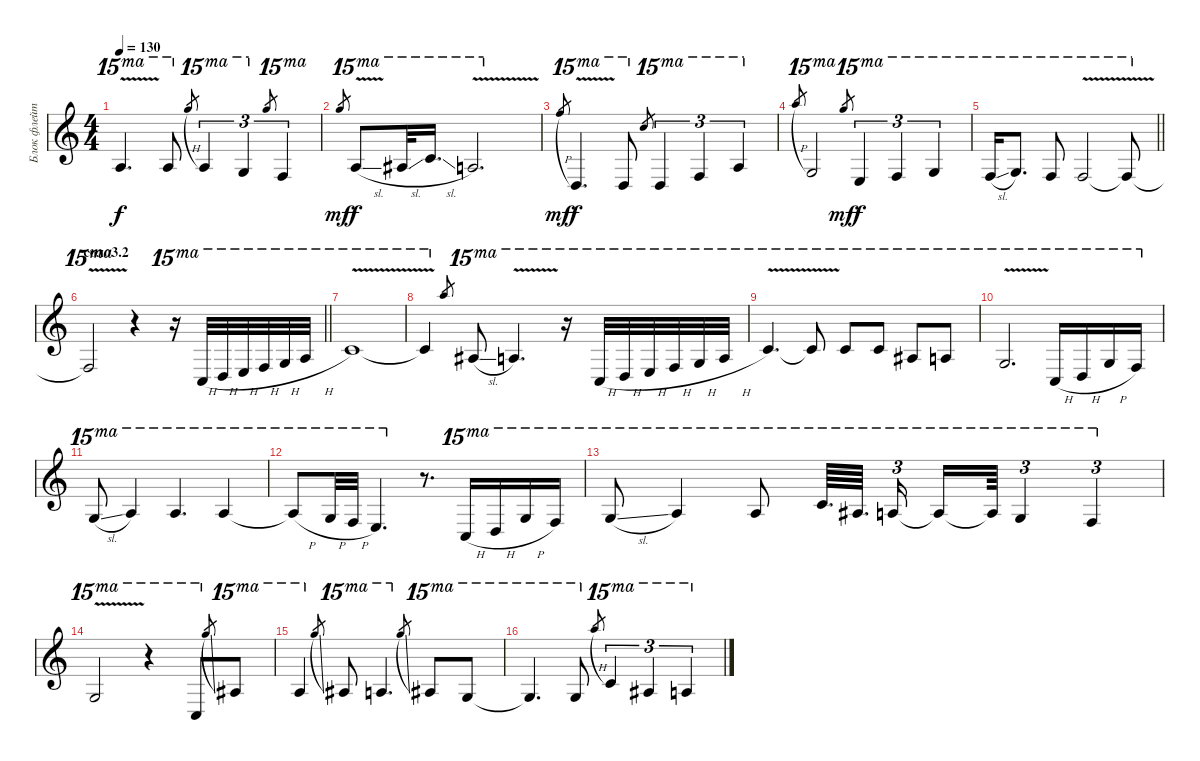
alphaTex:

\track ("Блок флейта" "Блок флейт") {instrument panflute}
\staff {score}
\tuning (E4 B3 G3 D3 A2 E2) {hide}
\ts (4 4)
\tempo 130
\clef g2
\ks c
17.1{v t}.4{d ot 15ma dy f} 17.1.8{ot 15ma} 15.1{h}.8{gr} 17.1.4{tu (3 2) ot 15ma} 15.1.4{tu (3 2) ot 15ma} 15.1.8{gr} 13.1.4{tu (3 2) ot 15ma} |
15.1.8{gr dy mf} 17.1{v sl}.8{ot 15ma dy f} 18.1{sl}.32{ot 15ma} 20.1{sl}.16{d ot 15ma} 17.1{v}.2{d ot 15ma} |
13.1{h}.8{gr dy mf} 10.1{v}.4{d ot 15ma dy f} 10.1.8{ot 15ma} 8.1.8{gr} 10.1.4{tu (3 2) ot 15ma} 13.1.4{tu (3 2) ot 15ma} 17.1.4{tu (3 2) ot 15ma} |
17.1{h}.8{gr} 15.1.2{ot 15ma} 15.1.8{gr dy mf} 12.1.4{tu (3 2) ot 15ma dy f} 13.1.4{tu (3 2) ot 15ma} 15.1.4{tu (3 2) ot 15ma} |
\barLineRight lightlight
13.1{sl}.16{ot 15ma} 15.1.8{d ot 15ma} 13.1.8{ot 15ma} 13.1{v}.2{ot 15ma volume 11} 13.1{v t}.8{ot 15ma} |
\section ("" "соло3.2")
\barLineRight lightlight
13.1{v t}.2{ot 15ma} r.4 r.16{ot 15ma volume 13} 8.1{h}.32{ot 15ma} 10.1{h}.32{ot 15ma} 12.1{h}.32{ot 15ma} 13.1{h}.32{ot 15ma} 15.1{h}.32{ot 15ma} 17.1{h}.32{ot 15ma} |
20.1{v}.1{ot 15ma} |
20.1{t}.4{ot 15ma} 17.1.8{gr} 18.1{sl}.8{ot 15ma} 17.1{v}.4{d ot 15ma} r.16{ot 15ma} 8.1{h}.32{ot 15ma} 10.1{h}.32{ot 15ma} 12.1{h}.32{ot 15ma} 13.1{h}.32{ot 15ma} 15.1{h}.32{ot 15ma} 17.1{h}.32{ot 15ma} |
20.1{v}.4{d ot 15ma} 20.1{t}.8{ot 15ma} 20.1.8{ot 15ma} 20.1.8{ot 15ma} 18.1.8{ot 15ma} 17.1.8{ot 15ma} |
15.1{v}.2{d ot 15ma} 8.1{h}.16{ot 15ma} 10.1{h}.16{ot 15ma} 15.1{h}.16{ot 15ma} 13.1.16{ot 15ma} |
15.1{sl}.8{ot 15ma} 17.1.4{ot 15ma} 17.1.4{d ot 15ma} 17.1.4{ot 15ma} |
17.1{h t}.8{ot 15ma} 15.1{h}.32{ot 15ma} 13.1{h}.32{ot 15ma} 12.1.4{d ot 15ma} r.8{d} 8.1{h}.16{ot 15ma} 10.1{h}.16{ot 15ma} 15.1{h}.16{ot 15ma} 13.1.16{ot 15ma} |
15.1{sl}.8{ot 15ma} 17.1.4{ot 15ma} 17.1.8{ot 15ma} 20.1.64{d ot 15ma} 18.1.64{d ot 15ma beam splitsecondary} 17.1.16{tu (3 2) ot 15ma beam splitsecondary} 17.1{t}.16{ot 15ma} 17.1{t}.64{ot 15ma} 15.1.4{tu (3 2) ot 15ma} 13.1.4{tu (3 2) ot 15ma} |
15.1{v}.2{ot 15ma} r.4{ot 15ma} 8.1.8{ot 15ma} 15.1{sl}.8{gr} 18.1.8{ot 15ma} |
17.1.4{ot 15ma} 15.1{sl}.8{gr} 18.1.8{ot 15ma} 17.1.4{d ot 15ma} 15.1{sl}.8{gr} 18.1.8{ot 15ma} 15.1.8{ot 15ma} |
15.1{t}.4{d ot 15ma} 15.1.8{ot 15ma} 17.1{h}.8{gr} 20.1.4{tu (3 2) ot 15ma} 18.1.4{tu (3 2) ot 15ma} 17.1.4{tu (3 2) ot 15ma}
